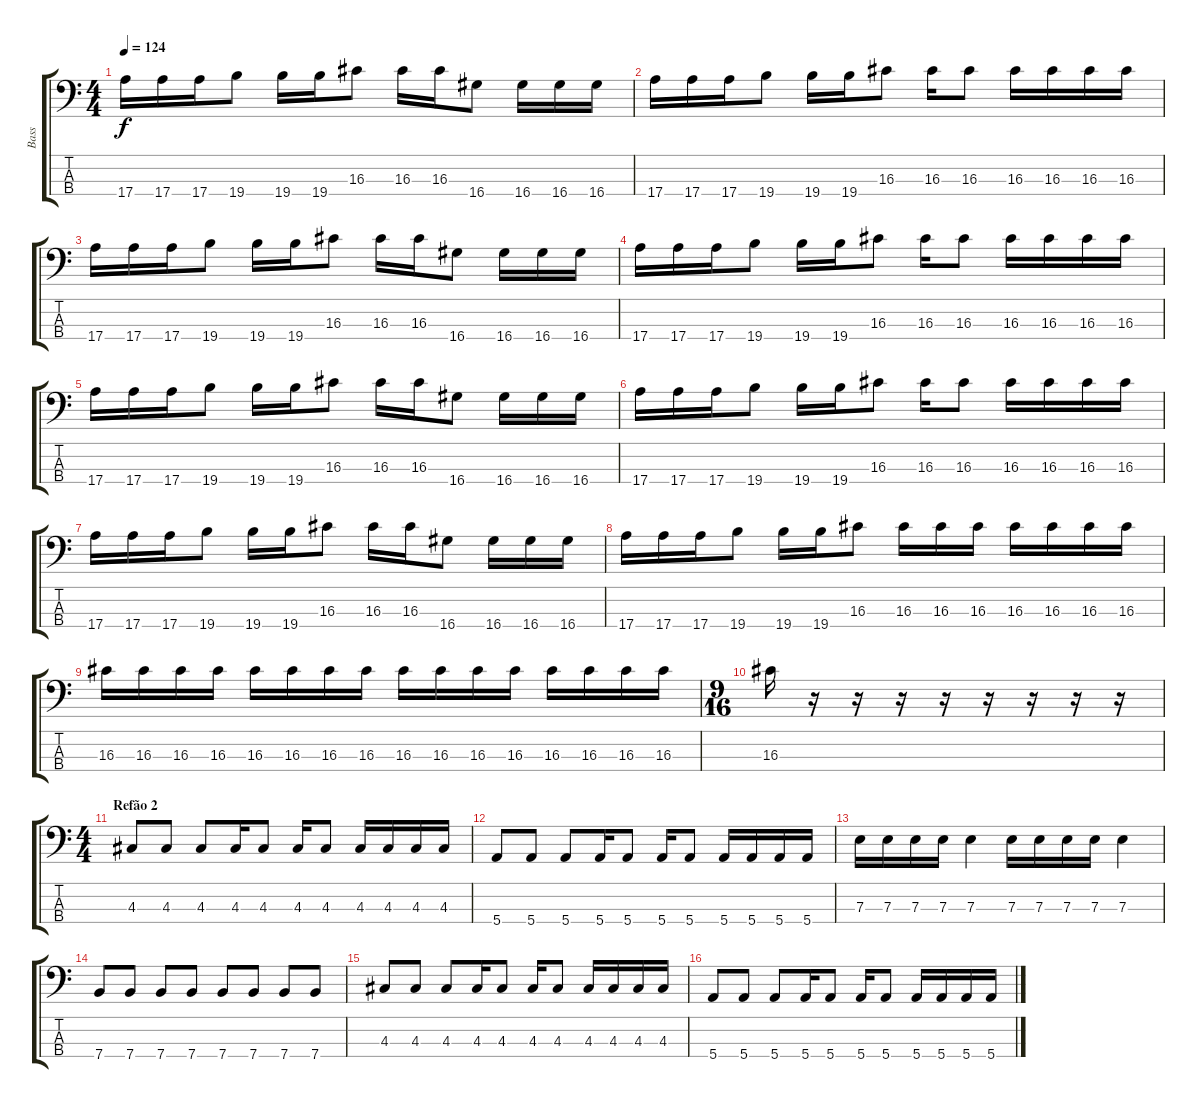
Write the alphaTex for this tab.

\track ("Bass" "Bass") {instrument electricbasspick}
\staff {score tabs}
\tuning (G2 D2 A1 E1) {hide}
\ts (4 4)
\tempo 124
\clef f4
\ks c
17.4.16{dy f} 17.4.16 17.4.16 19.4.8 19.4.16 19.4.16 16.3.8 16.3.16 16.3.16 16.4.8 16.4.16 16.4.16 16.4.16 |
17.4.16 17.4.16 17.4.16 19.4.8 19.4.16 19.4.16 16.3.8 16.3.16 16.3.8 16.3.16 16.3.16 16.3.16 16.3.16 |
17.4.16 17.4.16 17.4.16 19.4.8 19.4.16 19.4.16 16.3.8 16.3.16 16.3.16 16.4.8 16.4.16 16.4.16 16.4.16 |
17.4.16 17.4.16 17.4.16 19.4.8 19.4.16 19.4.16 16.3.8 16.3.16 16.3.8 16.3.16 16.3.16 16.3.16 16.3.16 |
17.4.16 17.4.16 17.4.16 19.4.8 19.4.16 19.4.16 16.3.8 16.3.16 16.3.16 16.4.8 16.4.16 16.4.16 16.4.16 |
17.4.16 17.4.16 17.4.16 19.4.8 19.4.16 19.4.16 16.3.8 16.3.16 16.3.8 16.3.16 16.3.16 16.3.16 16.3.16 |
17.4.16 17.4.16 17.4.16 19.4.8 19.4.16 19.4.16 16.3.8 16.3.16 16.3.16 16.4.8 16.4.16 16.4.16 16.4.16 |
17.4.16 17.4.16 17.4.16 19.4.8 19.4.16 19.4.16 16.3.8 16.3.16 16.3.16 16.3.16 16.3.16 16.3.16 16.3.16 16.3.16 |
16.3.16 16.3.16 16.3.16 16.3.16 16.3.16 16.3.16 16.3.16 16.3.16 16.3.16 16.3.16 16.3.16 16.3.16 16.3.16 16.3.16 16.3.16 16.3.16 |
\ts (9 16)
16.3.16 r.16 r.16 r.16 r.16 r.16 r.16 r.16 r.16 |
\ts (4 4)
\section ("" "Refão 2")
4.3.8 4.3.8 4.3.8 4.3.16 4.3.8 4.3.16 4.3.8 4.3.16 4.3.16 4.3.16 4.3.16 |
5.4.8 5.4.8 5.4.8 5.4.16 5.4.8 5.4.16 5.4.8 5.4.16 5.4.16 5.4.16 5.4.16 |
7.3.16 7.3.16 7.3.16 7.3.16 7.3.4 7.3.16 7.3.16 7.3.16 7.3.16 7.3.4 |
7.4.8 7.4.8 7.4.8 7.4.8 7.4.8 7.4.8 7.4.8 7.4.8 |
4.3.8 4.3.8 4.3.8 4.3.16 4.3.8 4.3.16 4.3.8 4.3.16 4.3.16 4.3.16 4.3.16 |
5.4.8 5.4.8 5.4.8 5.4.16 5.4.8 5.4.16 5.4.8 5.4.16 5.4.16 5.4.16 5.4.16
